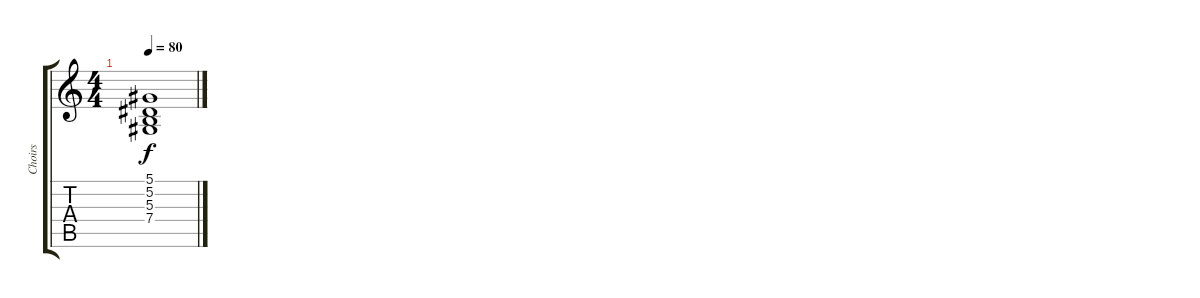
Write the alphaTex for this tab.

\track ("Choirs" "Choirs") {instrument choiraahs}
\staff {score tabs}
\tuning (Eb4 Bb3 Gb3 Db3 Ab2 Eb2) {hide}
\ts (4 4)
\tempo 80
\clef g2
\ks c
(5.1 5.2 5.3 7.4).1{dy f}
